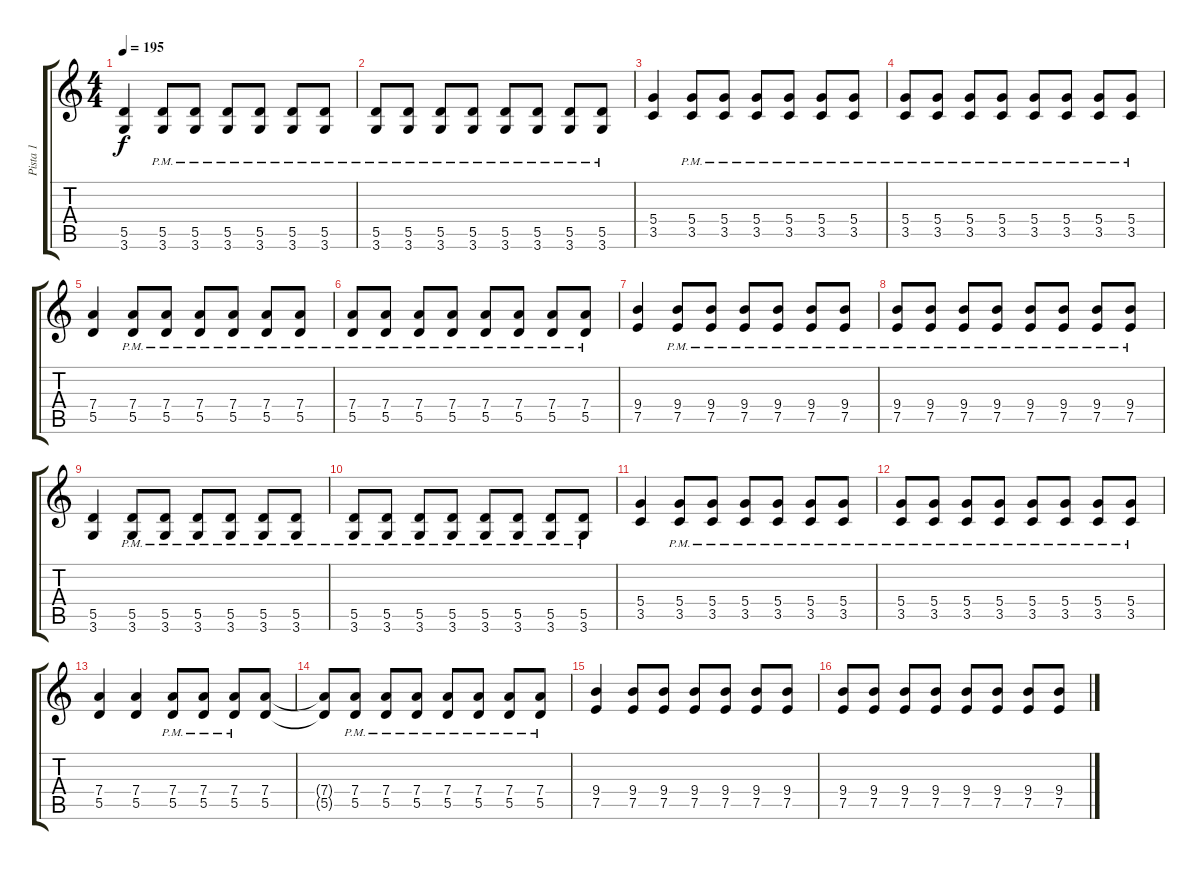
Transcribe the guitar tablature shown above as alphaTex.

\track ("Pista 1" "Pista 1") {instrument distortionguitar}
\staff {score tabs}
\tuning (E4 B3 G3 D3 A2 E2) {hide}
\ts (4 4)
\tempo 195
\clef g2
\ks c
(5.5 3.6).4{dy f} (5.5{pm} 3.6{pm}).8 (5.5{pm} 3.6{pm}).8 (5.5{pm} 3.6{pm}).8 (5.5{pm} 3.6{pm}).8 (5.5{pm} 3.6{pm}).8 (5.5{pm} 3.6{pm}).8 |
(5.5{pm} 3.6{pm}).8 (5.5{pm} 3.6{pm}).8 (5.5{pm} 3.6{pm}).8 (5.5{pm} 3.6{pm}).8 (5.5{pm} 3.6{pm}).8 (5.5{pm} 3.6{pm}).8 (5.5{pm} 3.6{pm}).8 (5.5{pm} 3.6{pm}).8 |
(5.4 3.5).4 (5.4{pm} 3.5{pm}).8 (5.4{pm} 3.5{pm}).8 (5.4{pm} 3.5{pm}).8 (5.4{pm} 3.5{pm}).8 (5.4{pm} 3.5{pm}).8 (5.4{pm} 3.5{pm}).8 |
(5.4{pm} 3.5{pm}).8 (5.4{pm} 3.5{pm}).8 (5.4{pm} 3.5{pm}).8 (5.4{pm} 3.5{pm}).8 (5.4{pm} 3.5{pm}).8 (5.4{pm} 3.5{pm}).8 (5.4{pm} 3.5{pm}).8 (5.4{pm} 3.5{pm}).8 |
(7.4 5.5).4 (7.4{pm} 5.5{pm}).8 (7.4{pm} 5.5{pm}).8 (7.4{pm} 5.5{pm}).8 (7.4{pm} 5.5{pm}).8 (7.4{pm} 5.5{pm}).8 (7.4{pm} 5.5{pm}).8 |
(7.4{pm} 5.5{pm}).8 (7.4{pm} 5.5{pm}).8 (7.4{pm} 5.5{pm}).8 (7.4{pm} 5.5{pm}).8 (7.4{pm} 5.5{pm}).8 (7.4{pm} 5.5{pm}).8 (7.4{pm} 5.5{pm}).8 (7.4{pm} 5.5{pm}).8 |
(9.4 7.5).4 (9.4{pm} 7.5{pm}).8 (9.4{pm} 7.5{pm}).8 (9.4{pm} 7.5{pm}).8 (9.4{pm} 7.5{pm}).8 (9.4{pm} 7.5{pm}).8 (9.4{pm} 7.5{pm}).8 |
(9.4{pm} 7.5{pm}).8 (9.4{pm} 7.5{pm}).8 (9.4{pm} 7.5{pm}).8 (9.4{pm} 7.5{pm}).8 (9.4{pm} 7.5{pm}).8 (9.4{pm} 7.5{pm}).8 (9.4{pm} 7.5{pm}).8 (9.4{pm} 7.5{pm}).8 |
(5.5 3.6).4 (5.5{pm} 3.6{pm}).8 (5.5{pm} 3.6{pm}).8 (5.5{pm} 3.6{pm}).8 (5.5{pm} 3.6{pm}).8 (5.5{pm} 3.6{pm}).8 (5.5{pm} 3.6{pm}).8 |
(5.5{pm} 3.6{pm}).8 (5.5{pm} 3.6{pm}).8 (5.5{pm} 3.6{pm}).8 (5.5{pm} 3.6{pm}).8 (5.5{pm} 3.6{pm}).8 (5.5{pm} 3.6{pm}).8 (5.5{pm} 3.6{pm}).8 (5.5{pm} 3.6{pm}).8 |
(5.4 3.5).4 (5.4{pm} 3.5{pm}).8 (5.4{pm} 3.5{pm}).8 (5.4{pm} 3.5{pm}).8 (5.4{pm} 3.5{pm}).8 (5.4{pm} 3.5{pm}).8 (5.4{pm} 3.5{pm}).8 |
(5.4{pm} 3.5{pm}).8 (5.4{pm} 3.5{pm}).8 (5.4{pm} 3.5{pm}).8 (5.4{pm} 3.5{pm}).8 (5.4{pm} 3.5{pm}).8 (5.4{pm} 3.5{pm}).8 (5.4{pm} 3.5{pm}).8 (5.4{pm} 3.5{pm}).8 |
(7.4 5.5).4 (7.4 5.5).4 (7.4{pm} 5.5{pm}).8 (7.4{pm} 5.5{pm}).8 (7.4{pm} 5.5{pm}).8 (7.4 5.5).8 |
(7.4{t} 5.5{t}).8 (7.4{pm} 5.5{pm}).8 (7.4{pm} 5.5{pm}).8 (7.4{pm} 5.5{pm}).8 (7.4{pm} 5.5{pm}).8 (7.4{pm} 5.5{pm}).8 (7.4{pm} 5.5{pm}).8 (7.4{pm} 5.5{pm}).8 |
(9.4 7.5).4 (9.4 7.5).8 (9.4 7.5).8 (9.4 7.5).8 (9.4 7.5).8 (9.4 7.5).8 (9.4 7.5).8 |
(9.4 7.5).8 (9.4 7.5).8 (9.4 7.5).8 (9.4 7.5).8 (9.4 7.5).8 (9.4 7.5).8 (9.4 7.5).8 (9.4 7.5).8
